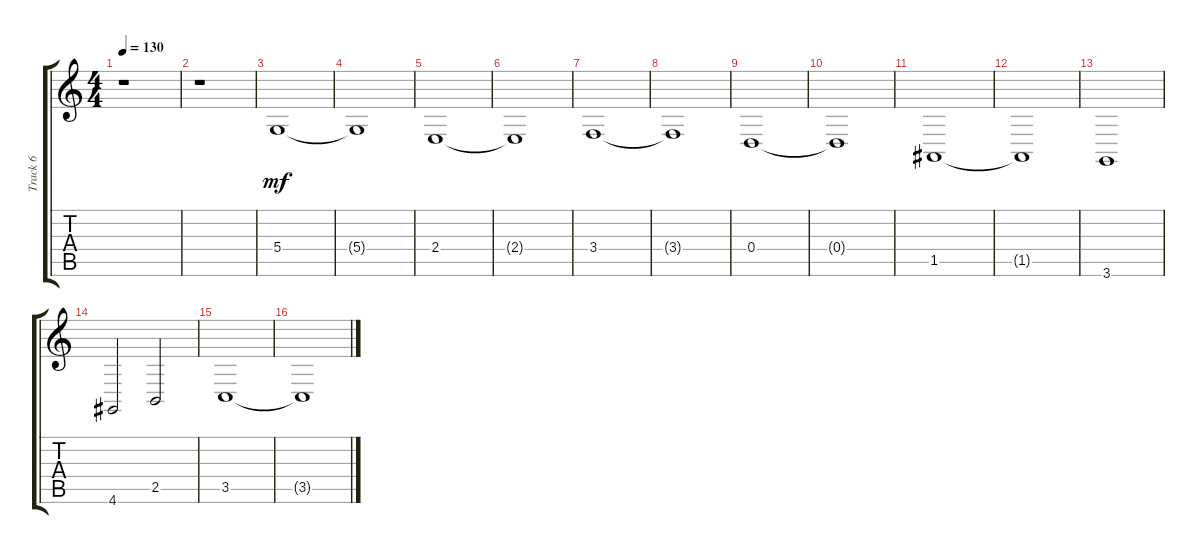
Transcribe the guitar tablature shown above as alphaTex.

\track ("Track 6" "Track 6") {instrument stringensemble1}
\staff {score tabs}
\tuning (E4 B3 G3 D3 A2 E2) {hide}
\ts (4 4)
\tempo 130
\clef g2
\ks c
r.1{dy mp} |
r.1 |
5.4.1{dy mf} |
5.4{t}.1 |
2.4.1 |
2.4{t}.1 |
3.4.1 |
3.4{t}.1 |
0.4.1 |
0.4{t}.1 |
1.5.1 |
1.5{t}.1 |
3.6.1 |
4.6.2 2.5.2 |
3.5.1 |
3.5{t}.1
